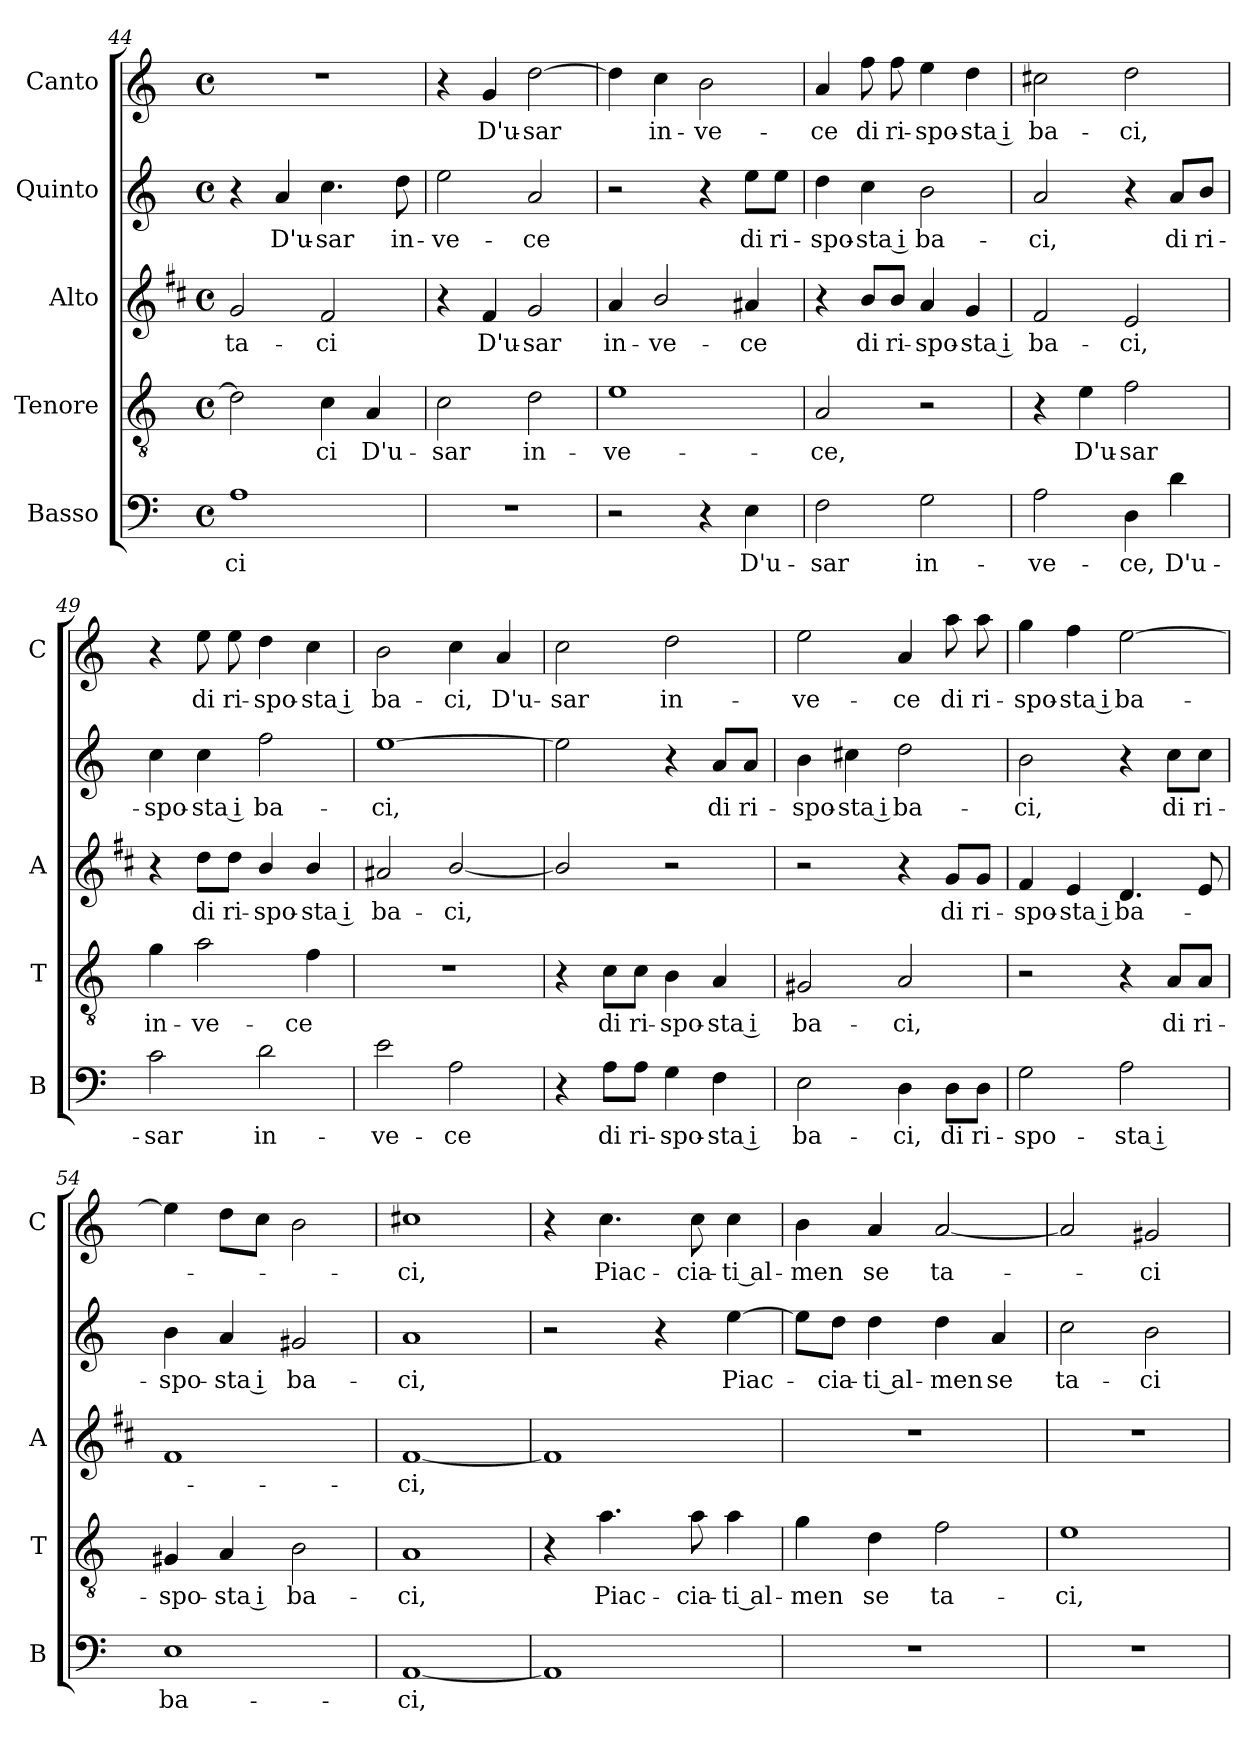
**kern	**text	**kern	**text	**kern	**text	**kern	**text	**kern	**text
*part5	*part5	*part4	*part4	*part3	*part3	*part2	*part2	*part1	*part1
*staff5	*staff5	*staff4	*staff4	*staff3	*staff3	*staff2	*staff2	*staff1	*staff1
*I"Basso	*	*I"Tenore	*	*I"Alto	*	*I"Quinto	*	*I"Canto	*
*I'B	*	*I'T	*	*I'A	*	*	*	*I'C	*
*clefF4	*	*clefGv2	*	*clefG2	*	*clefG2	*	*clefG2	*
*	*	*	*	*ITrd1c2	*	*	*	*	*
*k[]	*	*k[]	*	*k[]	*	*k[]	*	*k[]	*
*C:	*	*C:	*	*C:	*	*C:	*	*C:	*
*M4/4	*	*M4/4	*	*M4/4	*	*M4/4	*	*M4/4	*
*met(c)	*	*met(c)	*	*met(c)	*	*met(c)	*	*met(c)	*
=44	=44	=44	=44	=44	=44	=44	=44	=44	=44
!	!LO:LY:b	!	!	!	!LO:LY:b	!	!	!	!
1A	-ci	2d\]	.	2f/	ta-	4r	.	1r	.
!	!	!	!	!	!	!	!LO:LY:b	!	!
.	.	.	.	.	.	4a/	D'u-	.	.
!	!	!	!LO:LY:b	!	!LO:LY:b	!	!LO:LY:b	!	!
.	.	4c\	-ci	2e/	-ci	4.cc\	-sar	.	.
!	!	!	!LO:LY:b	!	!	!	!	!	!
.	.	4A/	D'u-	.	.	.	.	.	.
!	!	!	!	!	!	!	!LO:LY:b	!	!
.	.	.	.	.	.	8dd\	in-	.	.
=45	=45	=45	=45	=45	=45	=45	=45	=45	=45
!	!	!	!LO:LY:b	!	!	!	!LO:LY:b	!	!
1r	.	2c\	-sar	4r	.	2ee\	-ve-	4r	.
!	!	!	!	!	!LO:LY:b	!	!	!	!LO:LY:b
.	.	.	.	4e/	D'u-	.	.	4g/	D'u-
!	!	!	!LO:LY:b	!	!LO:LY:b	!	!LO:LY:b	!	!LO:LY:b
.	.	2d\	in-	2f/	-sar	2a/	-ce	[2dd\	-sar
=46	=46	=46	=46	=46	=46	=46	=46	=46	=46
!	!	!	!LO:LY:b	!	!LO:LY:b	!	!	!	!
2r	.	1e	-ve-	4g/	in-	2r	.	4dd\]	.
!	!	!	!	!	!LO:LY:b	!	!	!	!LO:LY:b
.	.	.	.	2a/	-ve-	.	.	4cc\	in-
!	!	!	!	!	!	!	!	!	!LO:LY:b
4r	.	.	.	.	.	4r	.	2b\	-ve-
!	!LO:LY:b	!	!	!	!LO:LY:b	!	!LO:LY:b	!	!
4E\	D'u-	.	.	4g#X/	-ce	8ee\L	di	.	.
!	!	!	!	!	!	!	!LO:LY:b	!	!
.	.	.	.	.	.	8ee\J	ri-	.	.
!!LO:PB:g=z
=47	=47	=47	=47	=47	=47	=47	=47	=47	=47
!	!LO:LY:b	!	!LO:LY:b	!	!	!	!LO:LY:b	!	!LO:LY:b
2F\	-sar	2A/	-ce,	4r	.	4dd\	-spo-	4a/	-ce
!	!	!	!	!	!LO:LY:b	!	!LO:LY:b	!	!LO:LY:b
.	.	.	.	8a/L	di	4cc\	-sta i	8ff\	di
!	!	!	!	!	!LO:LY:b	!	!	!	!LO:LY:b
.	.	.	.	8a/J	ri-	.	.	8ff\	ri-
!	!LO:LY:b	!	!	!	!LO:LY:b	!	!LO:LY:b	!	!LO:LY:b
2G\	in-	2r	.	4g/	-spo-	2b\	ba-	4ee\	-spo-
!	!	!	!	!	!LO:LY:b	!	!	!	!LO:LY:b
.	.	.	.	4f/	-sta i	.	.	4dd\	-sta i
=48	=48	=48	=48	=48	=48	=48	=48	=48	=48
!	!LO:LY:b	!	!	!	!LO:LY:b	!	!LO:LY:b	!	!LO:LY:b
2A\	-ve-	4r	.	2e/	ba-	2a/	-ci,	2cc#X\	ba-
!	!	!	!LO:LY:b	!	!	!	!	!	!
.	.	4e\	D'u-	.	.	.	.	.	.
!	!LO:LY:b	!	!LO:LY:b	!	!LO:LY:b	!	!	!	!LO:LY:b
4D\	-ce,	2f\	-sar	2d/	-ci,	4r	.	2dd\	-ci,
!	!LO:LY:b	!	!	!	!	!	!LO:LY:b	!	!
4d\	D'u-	.	.	.	.	8a/L	di	.	.
!	!	!	!	!	!	!	!LO:LY:b	!	!
.	.	.	.	.	.	8b/J	ri-	.	.
=49	=49	=49	=49	=49	=49	=49	=49	=49	=49
!	!LO:LY:b	!	!LO:LY:b	!	!	!	!LO:LY:b	!	!
2c\	-sar	4g\	in-	4r	.	4cc\	-spo-	4r	.
!	!	!	!LO:LY:b	!	!LO:LY:b	!	!LO:LY:b	!	!LO:LY:b
.	.	2a\	-ve-	8cc\L	di	4cc\	-sta i	8ee\	di
!	!	!	!	!	!LO:LY:b	!	!	!	!LO:LY:b
.	.	.	.	8cc\J	ri-	.	.	8ee\	ri-
!	!LO:LY:b	!	!	!	!LO:LY:b	!	!LO:LY:b	!	!LO:LY:b
2d\	in-	.	.	4a/	-spo-	2ff\	ba-	4dd\	-spo-
!	!	!	!LO:LY:b	!	!LO:LY:b	!	!	!	!LO:LY:b
.	.	4f\	-ce	4a/	-sta i	.	.	4cc\	-sta i
=50	=50	=50	=50	=50	=50	=50	=50	=50	=50
!	!LO:LY:b	!	!	!	!LO:LY:b	!	!LO:LY:b	!	!LO:LY:b
2e\	-ve-	1r	.	2g#X/	ba-	[1ee	-ci,	2b\	ba-
!	!LO:LY:b	!	!	!	!LO:LY:b	!	!	!	!LO:LY:b
2A\	-ce	.	.	[2a/	-ci,	.	.	4cc\	-ci,
!	!	!	!	!	!	!	!	!	!LO:LY:b
.	.	.	.	.	.	.	.	4a/	D'u-
=51	=51	=51	=51	=51	=51	=51	=51	=51	=51
!	!	!	!	!	!	!	!	!	!LO:LY:b
4r	.	4r	.	2a/]	.	2ee\]	.	2cc\	-sar
!	!LO:LY:b	!	!LO:LY:b	!	!	!	!	!	!
8A\L	di	8c\L	di	.	.	.	.	.	.
!	!LO:LY:b	!	!LO:LY:b	!	!	!	!	!	!
8A\J	ri-	8c\J	ri-	.	.	.	.	.	.
!	!LO:LY:b	!	!LO:LY:b	!	!	!	!	!	!LO:LY:b
4G\	-spo-	4B\	-spo-	2r	.	4r	.	2dd\	in-
!	!LO:LY:b	!	!LO:LY:b	!	!	!	!LO:LY:b	!	!
4F\	-sta i	4A/	-sta i	.	.	8a/L	di	.	.
!	!	!	!	!	!	!	!LO:LY:b	!	!
.	.	.	.	.	.	8a/J	ri-	.	.
=52	=52	=52	=52	=52	=52	=52	=52	=52	=52
!	!LO:LY:b	!	!LO:LY:b	!	!	!	!LO:LY:b	!	!LO:LY:b
2E\	ba-	2G#X/	ba-	2r	.	4b\	-spo-	2ee\	-ve-
!	!	!	!	!	!	!	!LO:LY:b	!	!
.	.	.	.	.	.	4cc#X\	-sta i	.	.
!	!LO:LY:b	!	!LO:LY:b	!	!	!	!LO:LY:b	!	!LO:LY:b
4D\	-ci,	2A/	-ci,	4r	.	2dd\	ba-	4a/	-ce
!	!LO:LY:b	!	!	!	!LO:LY:b	!	!	!	!LO:LY:b
8D\L	di	.	.	8f/L	di	.	.	8aa\	di
!	!LO:LY:b	!	!	!	!LO:LY:b	!	!	!	!LO:LY:b
8D\J	ri-	.	.	8f/J	ri-	.	.	8aa\	ri-
!!LO:LB:g=z
=53	=53	=53	=53	=53	=53	=53	=53	=53	=53
!	!LO:LY:b	!	!	!	!LO:LY:b	!	!LO:LY:b	!	!LO:LY:b
2G\	-spo-	2r	.	4e/	-spo-	2b\	-ci,	4gg\	-spo-
!	!	!	!	!	!LO:LY:b	!	!	!	!LO:LY:b
.	.	.	.	4d/	-sta i	.	.	4ff\	-sta i
!	!LO:LY:b	!	!	!	!LO:LY:b	!	!	!	!LO:LY:b
2A\	-sta i	4r	.	4.c/	ba-	4r	.	[2ee\	ba-
!	!	!	!LO:LY:b	!	!	!	!LO:LY:b	!	!
.	.	8A/L	di	.	.	8cc\L	di	.	.
!	!	!	!LO:LY:b	!	!	!	!LO:LY:b	!	!
.	.	8A/J	ri-	8d/	.	8cc\J	ri-	.	.
=54	=54	=54	=54	=54	=54	=54	=54	=54	=54
!	!LO:LY:b	!	!LO:LY:b	!	!	!	!LO:LY:b	!	!
1E	ba-	4G#X/	-spo-	1e	.	4b\	-spo-	4ee\]	.
!	!	!	!LO:LY:b	!	!	!	!LO:LY:b	!	!
.	.	4A/	-sta i	.	.	4a/	-sta i	8dd\L	.
.	.	.	.	.	.	.	.	8cc\J	.
!	!	!	!LO:LY:b	!	!	!	!LO:LY:b	!	!
.	.	2B\	ba-	.	.	2g#X/	ba-	2b\	.
=55	=55	=55	=55	=55	=55	=55	=55	=55	=55
!	!LO:LY:b	!	!LO:LY:b	!	!LO:LY:b	!	!LO:LY:b	!	!LO:LY:b
[1AA	-ci,	1A	-ci,	[1e	-ci,	1a	-ci,	1cc#X	-ci,
=56	=56	=56	=56	=56	=56	=56	=56	=56	=56
1AA]	.	4r	.	1e]	.	2r	.	4r	.
!	!	!	!LO:LY:b	!	!	!	!	!	!LO:LY:b
.	.	4.a\	Piac-	.	.	.	.	4.cc\	Piac-
.	.	.	.	.	.	4r	.	.	.
!	!	!	!LO:LY:b	!	!	!	!	!	!LO:LY:b
.	.	8a\	-cia-	.	.	.	.	8cc\	-cia-
!	!	!	!LO:LY:b	!	!	!	!LO:LY:b	!	!LO:LY:b
.	.	4a\	-ti al-	.	.	[4ee\	Piac-	4cc\	-ti al-
=57	=57	=57	=57	=57	=57	=57	=57	=57	=57
!	!	!	!LO:LY:b	!	!	!	!	!	!LO:LY:b
1r	.	4g\	-men	1r	.	8ee\L]	.	4b\	-men
!	!	!	!	!	!	!	!LO:LY:b	!	!
.	.	.	.	.	.	8dd\J	-cia-	.	.
!	!	!	!LO:LY:b	!	!	!	!LO:LY:b	!	!LO:LY:b
.	.	4d\	se	.	.	4dd\	-ti al-	4a/	se
!	!	!	!LO:LY:b	!	!	!	!LO:LY:b	!	!LO:LY:b
.	.	2f\	ta-	.	.	4dd\	-men	[2a/	ta-
!	!	!	!	!	!	!	!LO:LY:b	!	!
.	.	.	.	.	.	4a/	se	.	.
=58	=58	=58	=58	=58	=58	=58	=58	=58	=58
!	!	!	!LO:LY:b	!	!	!	!LO:LY:b	!	!
1r	.	1e	-ci,	1r	.	2cc\	ta-	2a/]	.
!	!	!	!	!	!	!	!LO:LY:b	!	!LO:LY:b
.	.	.	.	.	.	2b\	-ci	2g#X/	-ci
=	=	=	=	=	=	=	=	=	=
*-	*-	*-	*-	*-	*-	*-	*-	*-	*-
